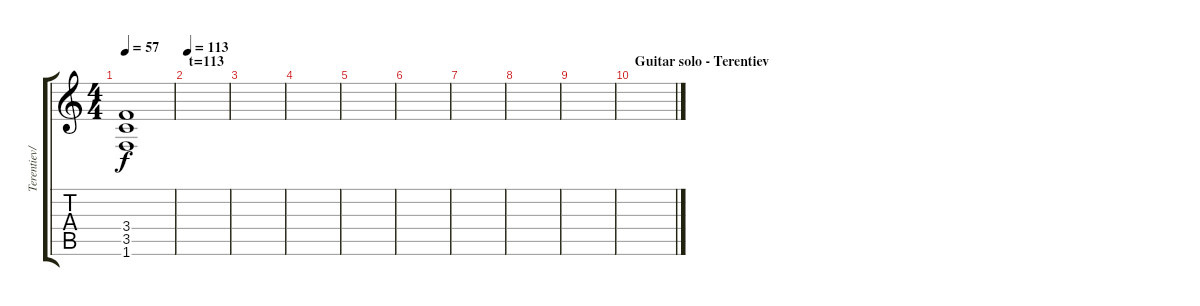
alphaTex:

\track ("Terentiev/Holstinin" "Terentiev/") {instrument distortionguitar}
\staff {score tabs}
\tuning (E4 B3 G3 D3 A2 E2) {hide}
\ts (4 4)
\tempo 57
\clef g2
\ks c
(3.4 3.5 1.6).1{dy f} |
\section ("" "t=113")
\tempo 113
|
|
|
|
|
|
|
|
\section ("" "Guitar solo - Terentiev")
